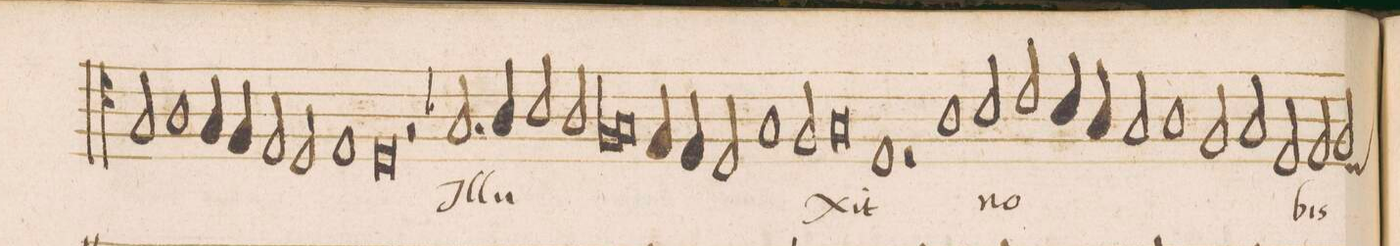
**kern	**text
*I"ALTVS	*
*clefC4	*
*k[]	*
*met(C|)	*
*M2/1	*
2G/	.
1A	.
4G/	.
4F/	.
=12-	=12-
2E/	.
2D/	.
1E	.
=13-	=13-
0D	.
=14-	=14-
2r	.
2.G/	Il-
4A/	-lu-
2B-X/	.
=15-	=15-
2A\	.
*lig	*
1F	.
1G/	.
*Xlig	*
=16-	=16-
4F/	.
4E/	.
2D/	.
1G/	.
=17-	=17-
2F/	.
0G	xit
=18-	=18-
1D	.
=19-	=19-
2r	.
1A	.
2Bny/	no-
=20-	=20-
2c/	.
4B/	.
4A/	.
2G/	.
1A\	.
=21-	=21-
2F/	.
2G/	.
2D/	.
=22-	=22-
2E/	-bis
*custos:D	*
2F/	.
*-	*-
